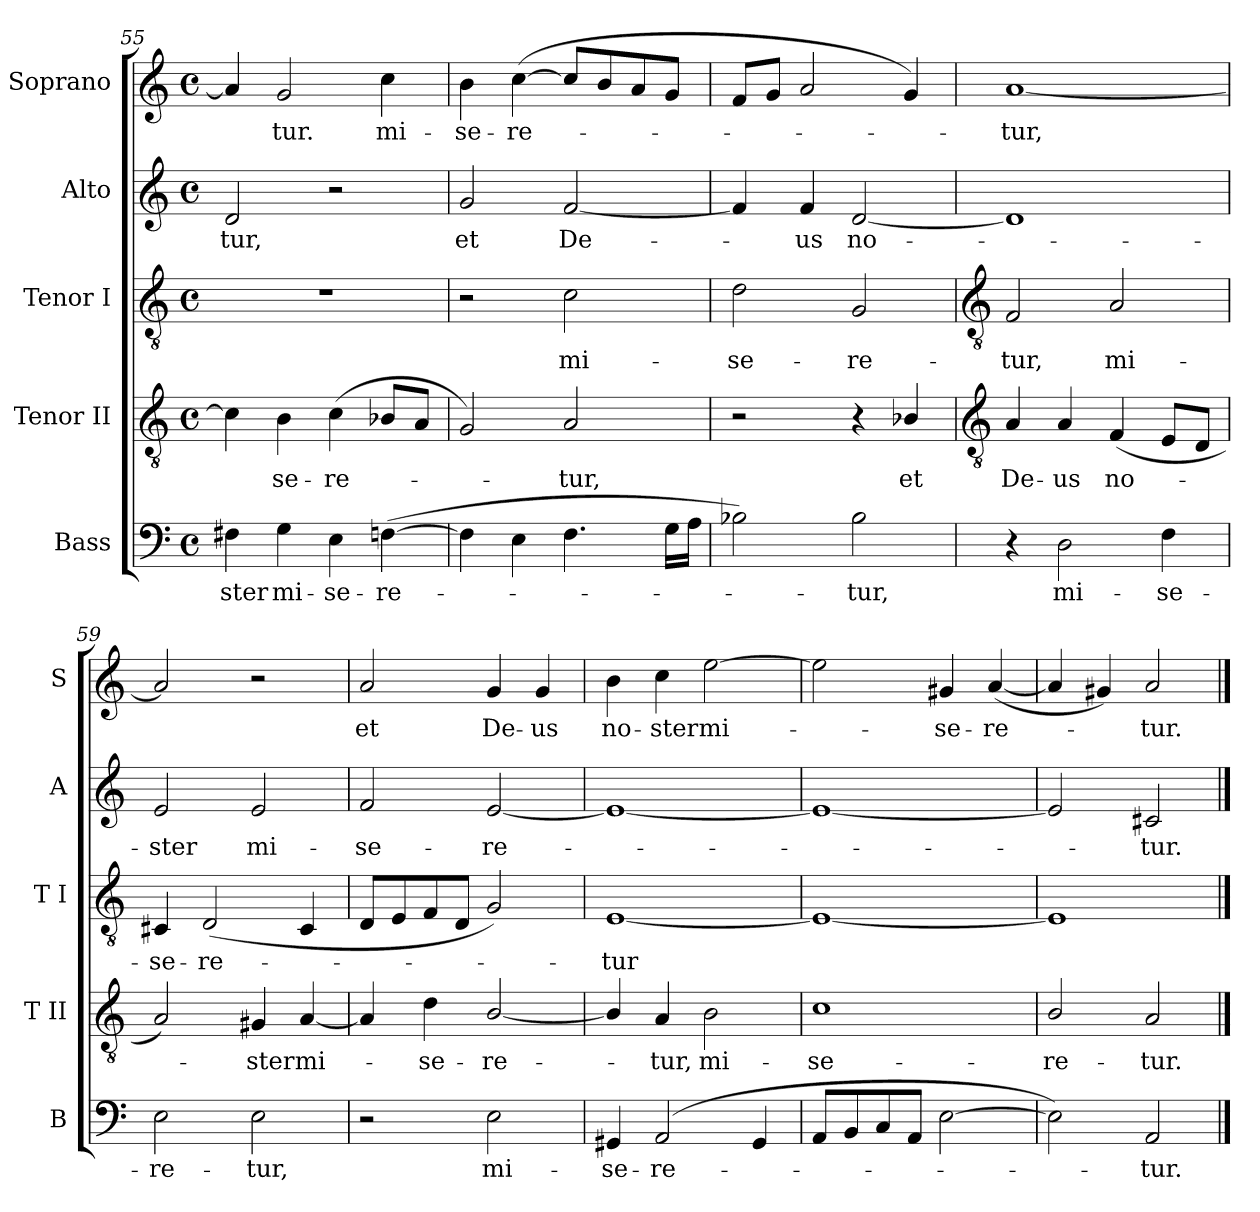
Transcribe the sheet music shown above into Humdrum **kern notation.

**kern	**text	**kern	**text	**kern	**text	**kern	**text	**kern	**text
*part5	*part5	*part4	*part4	*part3	*part3	*part2	*part2	*part1	*part1
*staff5	*staff5	*staff4	*staff4	*staff3	*staff3	*staff2	*staff2	*staff1	*staff1
*I"Bass	*	*I"Tenor II	*	*I"Tenor I	*	*I"Alto	*	*I"Soprano	*
*I'B	*	*I'T II	*	*I'T I	*	*I'A	*	*I'S	*
*clefF4	*	*clefGv2	*	*clefGv2	*	*clefG2	*	*clefG2	*
*k[]	*	*k[]	*	*k[]	*	*k[]	*	*k[]	*
*C:	*	*C:	*	*C:	*	*C:	*	*C:	*
*M4/4	*	*M4/4	*	*M4/4	*	*M4/4	*	*M4/4	*
*met(c)	*	*met(c)	*	*met(c)	*	*met(c)	*	*met(c)	*
=55	=55	=55	=55	=55	=55	=55	=55	=55	=55
!	!LO:LY:b	!	!	!	!	!	!LO:LY:b	!	!
4F#X	ster	4c]	.	1r	.	2d	tur,	4a]	.
!	!LO:LY:b	!	!LO:LY:b	!	!	!	!	!	!LO:LY:b
4G	mi-	4B	se-	.	.	.	.	2g	tur.
!	!LO:LY:b	!	!LO:LY:b	!	!	!	!	!	!
4E	-se-	(<4c	-re-	.	.	2r	.	.	.
!	!LO:LY:b	!	!	!	!	!	!	!	!LO:LY:b
(>[4Fn	-re-	8B-XL	.	.	.	.	.	4cc	mi-
.	.	8AJ	.	.	.	.	.	.	.
=56	=56	=56	=56	=56	=56	=56	=56	=56	=56
!	!	!	!	!	!	!	!LO:LY:b	!	!LO:LY:b
4F]	.	2G)	.	2r	.	2g	et	4b	-se-
!	!	!	!	!	!	!	!	!	!LO:LY:b
4E	.	.	.	.	.	.	.	(<[4cc	-re-
!	!	!	!LO:LY:b	!	!LO:LY:b	!	!LO:LY:b	!	!
4.F	.	2A	tur,	2c	mi-	[2f	De-	8ccL]	.
.	.	.	.	.	.	.	.	8b	.
.	.	.	.	.	.	.	.	8a	.
16GLL	.	.	.	.	.	.	.	8gJ	.
16AJJ	.	.	.	.	.	.	.	.	.
=57	=57	=57	=57	=57	=57	=57	=57	=57	=57
!	!	!	!	!	!LO:LY:b	!	!	!	!
2B-X)	.	2r	.	2d	-se-	4f]	.	8fL	.
.	.	.	.	.	.	.	.	8gJ	.
!	!	!	!	!	!	!	!LO:LY:b	!	!
.	.	.	.	.	.	4f	us	2a	.
!	!LO:LY:b	!	!	!	!LO:LY:b	!	!LO:LY:b	!	!
2B-	tur,	4r	.	2G	-re-	[2d	no-	.	.
!	!	!	!LO:LY:b	!	!	!	!	!	!
.	.	4B-X/	et	.	.	.	.	4g)	.
!!LO:LB:g=z
=58	=58	=58	=58	=58	=58	=58	=58	=58	=58
*	*	*clefGv2	*	*clefGv2	*	*	*	*	*
!	!	!	!LO:LY:b	!	!LO:LY:b	!	!	!	!LO:LY:b
4r	.	4A	De-	2F	-tur,	1d]	.	[1a	tur,
!	!LO:LY:b	!	!LO:LY:b	!	!	!	!	!	!
2D	mi-	4A	-us	.	.	.	.	.	.
!	!	!	!LO:LY:b	!	!LO:LY:b	!	!	!	!
.	.	(<4F	no-	2A	mi-	.	.	.	.
!	!LO:LY:b	!	!	!	!	!	!	!	!
4F	-se-	8EL	.	.	.	.	.	.	.
.	.	8DJ	.	.	.	.	.	.	.
=59	=59	=59	=59	=59	=59	=59	=59	=59	=59
!	!LO:LY:b	!	!	!	!LO:LY:b	!	!LO:LY:b	!	!
2E	-re-	2A)	.	4C#X	-se-	2e	ster	2a]	.
!	!	!	!	!	!LO:LY:b	!	!	!	!
.	.	.	.	(<2D	-re-	.	.	.	.
!	!LO:LY:b	!	!LO:LY:b	!	!	!	!LO:LY:b	!	!
2E	-tur,	4G#X	ster	.	.	2e	mi-	2r	.
!	!	!	!LO:LY:b	!	!	!	!	!	!
.	.	[4A	mi-	4C#	.	.	.	.	.
=60	=60	=60	=60	=60	=60	=60	=60	=60	=60
!	!	!	!	!	!	!	!LO:LY:b	!	!LO:LY:b
2r	.	4A]	.	8DL	.	2f	-se-	2a	et
.	.	.	.	8E	.	.	.	.	.
!	!	!	!LO:LY:b	!	!	!	!	!	!
.	.	4d	se-	8F	.	.	.	.	.
.	.	.	.	8DJ	.	.	.	.	.
!	!LO:LY:b	!	!LO:LY:b	!	!	!	!LO:LY:b	!	!LO:LY:b
2E	mi-	[2B/	-re-	2G)	.	[2e	-re-	4g	De-
!	!	!	!	!	!	!	!	!	!LO:LY:b
.	.	.	.	.	.	.	.	4g	-us
=61	=61	=61	=61	=61	=61	=61	=61	=61	=61
!	!LO:LY:b	!	!	!	!LO:LY:b	!	!	!	!LO:LY:b
4GG#X	-se-	4B/]	.	[1E	tur	1e_	.	4b	no-
!	!LO:LY:b	!	!LO:LY:b	!	!	!	!	!	!LO:LY:b
(<2AA	-re-	4A	tur,	.	.	.	.	4cc	-ster
!	!	!	!LO:LY:b	!	!	!	!	!	!LO:LY:b
.	.	2B	mi-	.	.	.	.	[2ee	mi-
4GG#	.	.	.	.	.	.	.	.	.
=62	=62	=62	=62	=62	=62	=62	=62	=62	=62
!	!	!	!LO:LY:b	!	!	!	!	!	!
8AAL	.	1c	-se-	1E_	.	1e_	.	2ee]	.
8BB	.	.	.	.	.	.	.	.	.
8C	.	.	.	.	.	.	.	.	.
8AAJ	.	.	.	.	.	.	.	.	.
!	!	!	!	!	!	!	!	!	!LO:LY:b
[2E	.	.	.	.	.	.	.	4g#X	se-
!	!	!	!	!	!	!	!	!	!LO:LY:b
.	.	.	.	.	.	.	.	(<[4a	-re-
=63	=63	=63	=63	=63	=63	=63	=63	=63	=63
!	!	!	!LO:LY:b	!	!	!	!	!	!
2E])	.	2B/	-re-	1E]	.	2e]	.	4a]	.
.	.	.	.	.	.	.	.	4g#X)	.
!	!LO:LY:b	!	!LO:LY:b	!	!	!	!LO:LY:b	!	!LO:LY:b
2AA	tur.	2A	-tur.	.	.	2c#X	tur.	2a	tur.
==	==	==	==	==	==	==	==	==	==
*-	*-	*-	*-	*-	*-	*-	*-	*-	*-
